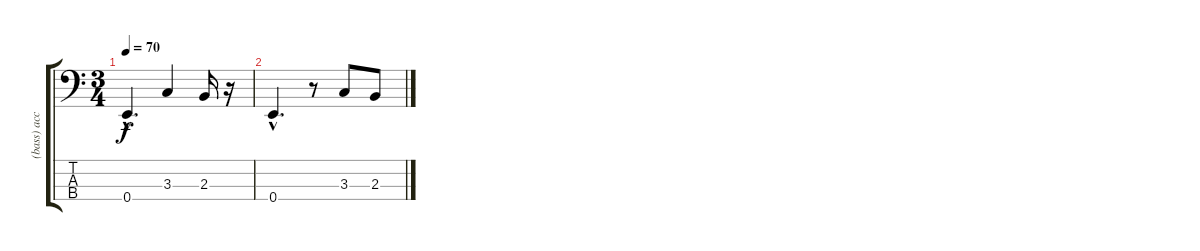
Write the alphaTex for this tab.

\track ("(bass) accom " "(bass) acc") {instrument fretlessbass}
\staff {score tabs}
\tuning (G2 D2 A1 E1) {hide}
\ts (3 4)
\tempo 70
\clef f4
\ks c
0.4{hac}.4{d dy f} 3.3.4 2.3.16 r.16 |
0.4{hac}.4{d} r.8 3.3.8 2.3.8
